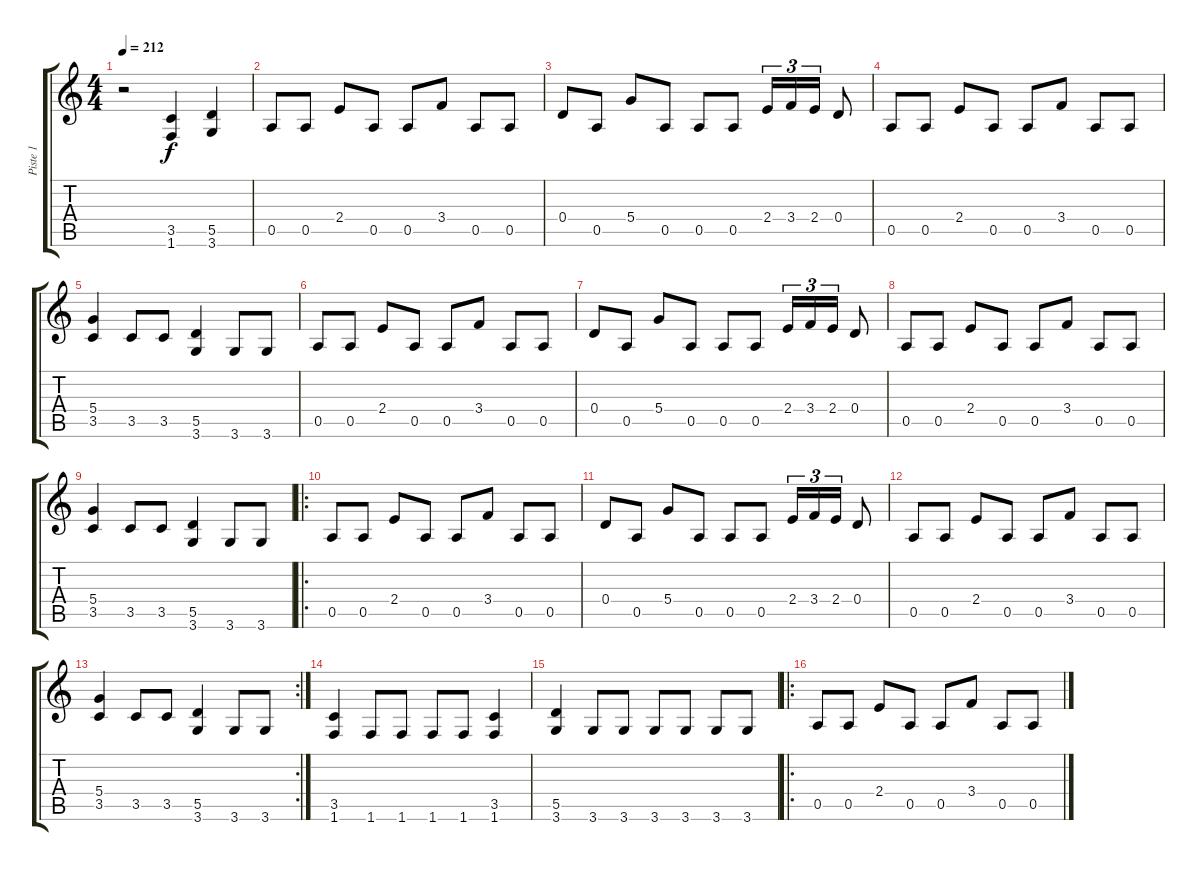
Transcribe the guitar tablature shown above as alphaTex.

\track ("Piste 1" "Piste 1") {instrument overdrivenguitar}
\staff {score tabs}
\tuning (E4 B3 G3 D3 A2 E2) {hide}
\ts (4 4)
\tempo 212
\clef g2
\ks c
r.2{dy f instrument overdrivenguitar} (3.5 1.6).4 (5.5 3.6).4 |
0.5.8 0.5.8 2.4.8 0.5.8 0.5.8 3.4.8 0.5.8 0.5.8 |
0.4.8 0.5.8 5.4.8 0.5.8 0.5.8 0.5.8 2.4.16{tu (3 2)} 3.4.16{tu (3 2)} 2.4.16{tu (3 2)} 0.4.8 |
0.5.8 0.5.8 2.4.8 0.5.8 0.5.8 3.4.8 0.5.8 0.5.8 |
(5.4 3.5).4 3.5.8 3.5.8 (5.5 3.6).4 3.6.8 3.6.8 |
0.5.8 0.5.8 2.4.8 0.5.8 0.5.8 3.4.8 0.5.8 0.5.8 |
0.4.8 0.5.8 5.4.8 0.5.8 0.5.8 0.5.8 2.4.16{tu (3 2)} 3.4.16{tu (3 2)} 2.4.16{tu (3 2)} 0.4.8 |
0.5.8 0.5.8 2.4.8 0.5.8 0.5.8 3.4.8 0.5.8 0.5.8 |
(5.4 3.5).4 3.5.8 3.5.8 (5.5 3.6).4 3.6.8 3.6.8 |
\ro
0.5.8 0.5.8 2.4.8 0.5.8 0.5.8 3.4.8 0.5.8 0.5.8 |
0.4.8 0.5.8 5.4.8 0.5.8 0.5.8 0.5.8 2.4.16{tu (3 2)} 3.4.16{tu (3 2)} 2.4.16{tu (3 2)} 0.4.8 |
0.5.8 0.5.8 2.4.8 0.5.8 0.5.8 3.4.8 0.5.8 0.5.8 |
\rc 2
(5.4 3.5).4 3.5.8 3.5.8 (5.5 3.6).4 3.6.8 3.6.8 |
(3.5 1.6).4 1.6.8 1.6.8 1.6.8 1.6.8 (3.5 1.6).4 |
(5.5 3.6).4 3.6.8 3.6.8 3.6.8 3.6.8 3.6.8 3.6.8 |
\ro
0.5.8 0.5.8 2.4.8 0.5.8 0.5.8 3.4.8 0.5.8 0.5.8
